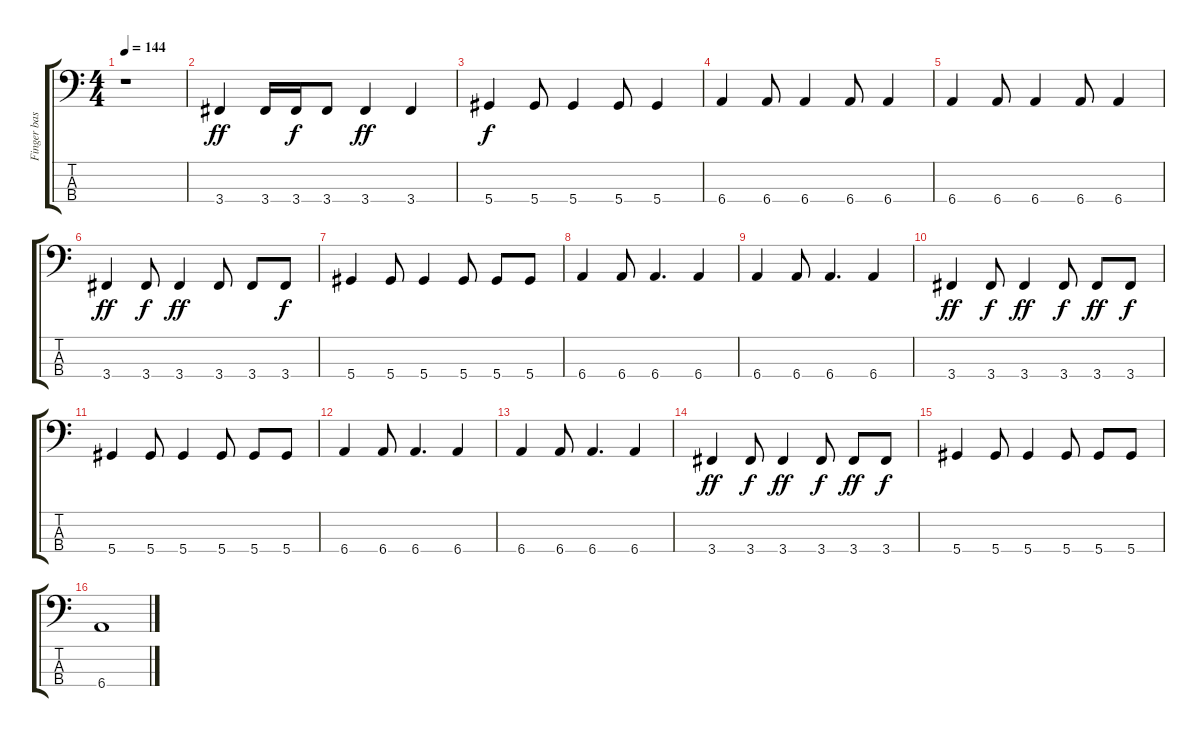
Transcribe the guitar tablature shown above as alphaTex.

\track ("Finger bass" "Finger bas") {instrument electricbassfinger}
\staff {score tabs}
\tuning (Gb2 Db2 Ab1 Eb1) {hide}
\ts (4 4)
\tempo 144
\clef f4
\ks c
r.1{dy ff} |
3.4.4 3.4.16 3.4.16{dy f} 3.4.8 3.4.4{dy ff} 3.4.4 |
5.4.4{dy f} 5.4.8 5.4.4 5.4.8 5.4.4 |
6.4.4 6.4.8 6.4.4 6.4.8 6.4.4 |
6.4.4 6.4.8 6.4.4 6.4.8 6.4.4 |
3.4.4{dy ff} 3.4.8{dy f} 3.4.4{dy ff} 3.4.8 3.4.8 3.4.8{dy f} |
5.4.4 5.4.8 5.4.4 5.4.8 5.4.8 5.4.8 |
6.4.4 6.4.8 6.4.4{d} 6.4.4 |
6.4.4 6.4.8 6.4.4{d} 6.4.4 |
3.4.4{dy ff} 3.4.8{dy f} 3.4.4{dy ff} 3.4.8{dy f} 3.4.8{dy ff} 3.4.8{dy f} |
5.4.4 5.4.8 5.4.4 5.4.8 5.4.8 5.4.8 |
6.4.4 6.4.8 6.4.4{d} 6.4.4 |
6.4.4 6.4.8 6.4.4{d} 6.4.4 |
3.4.4{dy ff} 3.4.8{dy f} 3.4.4{dy ff} 3.4.8{dy f} 3.4.8{dy ff} 3.4.8{dy f} |
5.4.4 5.4.8 5.4.4 5.4.8 5.4.8 5.4.8 |
6.4.1
